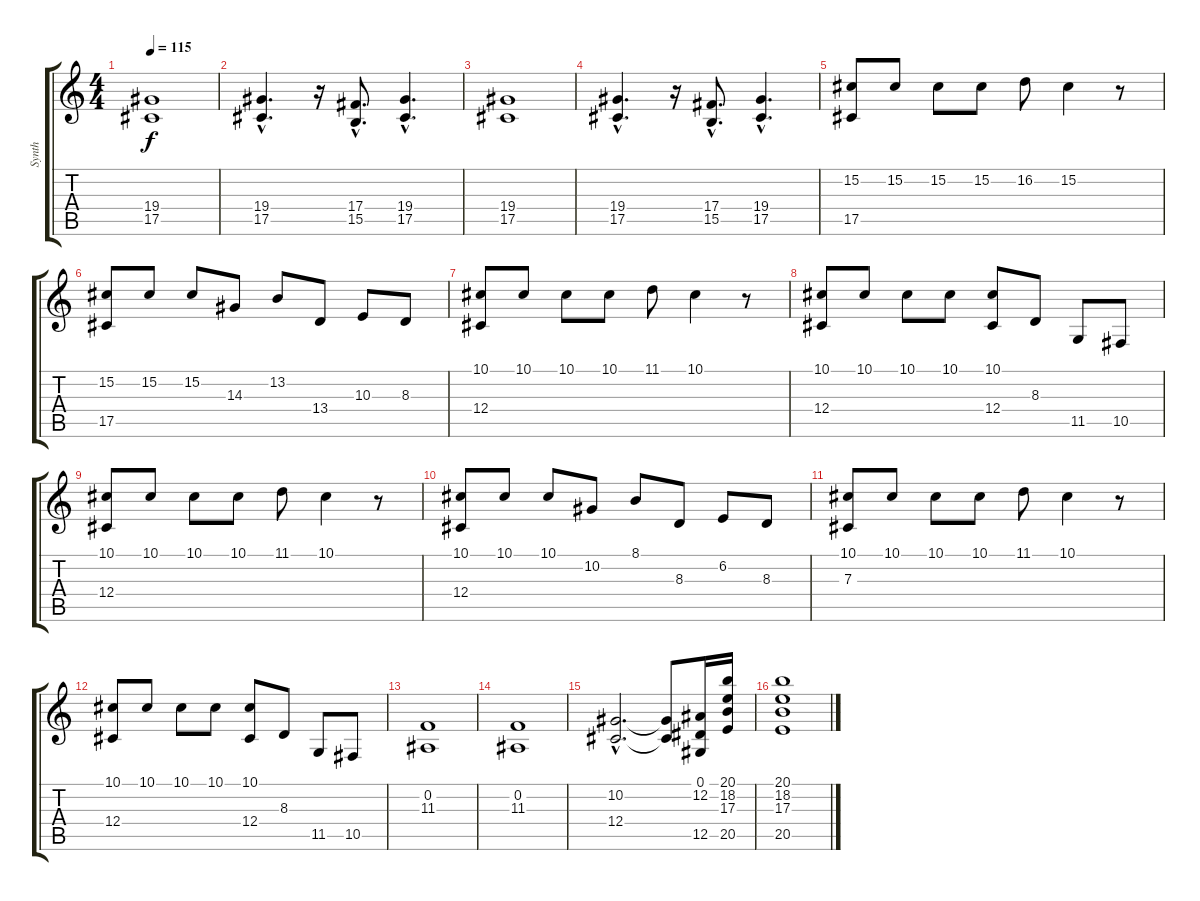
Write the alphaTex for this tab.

\track ("Synth" "Synth") {instrument stringensemble1}
\staff {score tabs}
\tuning (Eb4 Bb3 Gb3 Db3 Ab2 Eb2) {hide}
\ts (4 4)
\tempo 115
\clef g2
\ks c
(19.4 17.5).1{dy f} |
(19.4{hac} 17.5{hac}).4{d} r.16 (17.4{hac} 15.5{hac}).8{d} (19.4{hac} 17.5{hac}).4{d} |
(19.4 17.5).1 |
(19.4{hac} 17.5{hac}).4{d} r.16 (17.4{hac} 15.5{hac}).8{d} (19.4{hac} 17.5{hac}).4{d} |
(15.2 17.5).8 15.2.8 15.2.8 15.2.8 16.2.8 15.2.4 r.8 |
(15.2 17.5).8 15.2.8 15.2.8 14.3.8 13.2.8 13.4.8 10.3.8 8.3.8 |
(10.1 12.4).8 10.1.8 10.1.8 10.1.8 11.1.8 10.1.4 r.8 |
(10.1 12.4).8 10.1.8 10.1.8 10.1.8 (10.1 12.4).8 8.3.8 11.5.8 10.5.8 |
(10.1 12.4).8 10.1.8 10.1.8 10.1.8 11.1.8 10.1.4 r.8 |
(10.1 12.4).8 10.1.8 10.1.8 10.2.8 8.1.8 8.3.8 6.2.8 8.3.8 |
(10.1 7.3).8 10.1.8 10.1.8 10.1.8 11.1.8 10.1.4 r.8 |
(10.1 12.4).8 10.1.8 10.1.8 10.1.8 (10.1 12.4).8 8.3.8 11.5.8 10.5.8 |
(0.2 11.3).1 |
(0.2 11.3).1 |
(10.2{hac} 12.4{hac}).2{d} (10.2{t} 12.4{t}).8 (0.1 12.2 12.5).16 (20.1 18.2 17.3 20.5).16 |
(20.1 18.2 17.3 20.5).1
